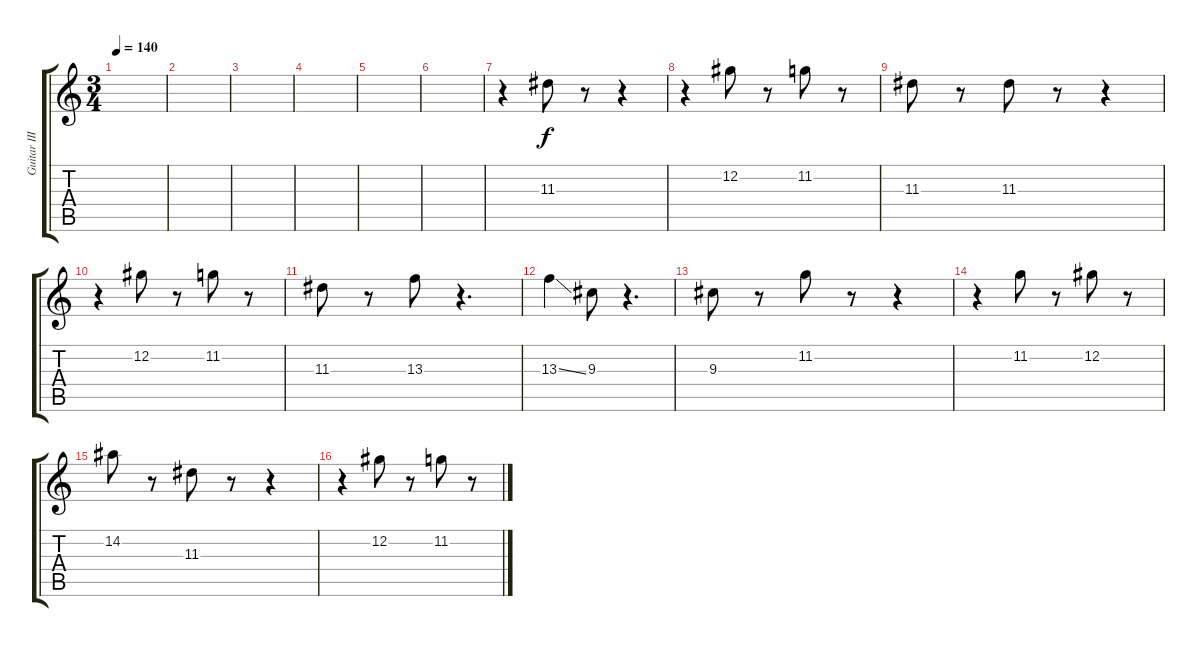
\track ("Guitar III Delay 1" "Guitar III") {instrument electricguitarjazz}
\staff {score tabs}
\tuning (Db4 Ab3 E3 B2 Gb2 Db2) {hide}
\ts (3 4)
\tempo 140
\clef g2
\ks c
|
|
|
|
|
|
r.4 11.3.8 r.8 r.4 |
r.4 12.2.8 r.8 11.2.8 r.8 |
11.3.8 r.8 11.3.8 r.8 r.4 |
r.4 12.2.8 r.8 11.2.8 r.8 |
11.3.8 r.8 13.3.8 r.4{d} |
13.3{ss}.4 9.3.8 r.4{d} |
9.3.8 r.8 11.2.8 r.8 r.4 |
r.4 11.2.8 r.8 12.2.8 r.8 |
14.2.8 r.8 11.3.8 r.8 r.4 |
r.4 12.2.8 r.8 11.2.8 r.8
